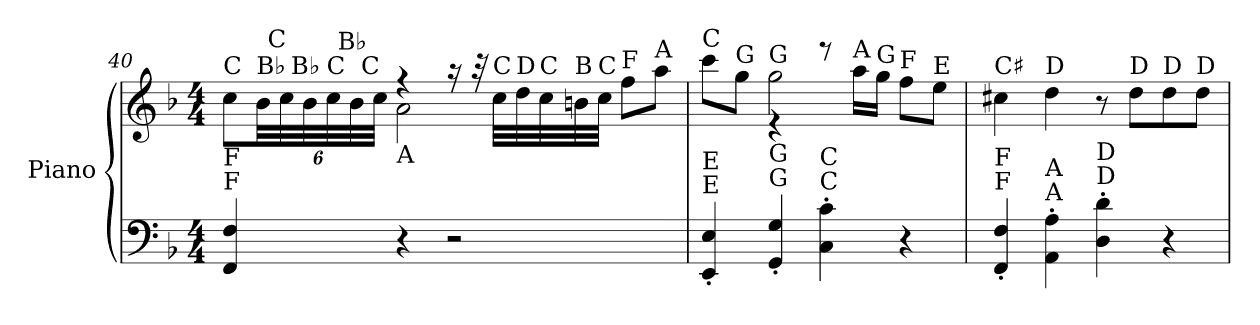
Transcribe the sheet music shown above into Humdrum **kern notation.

**kern	**kern
*part1	*part1
*staff2	*staff1
*I"Piano	*
*I'Pno.	*
*clefF4	*clefG2
*k[b-]	*k[b-]
*M4/4	*M4/4
=40	=40
*	*^
!	!LO:TX:a:t=C	!
!LO:TX:a:t=F	!	!
!LO:TX:a:t=F	!	!
4FF/ 4F/	8cc\L	4ryy
*	*Xbrackettup	*
!	!LO:TX:a:t=B♭	!
.	48b-\LL	.
!	!LO:TX:a:t=C	!
.	48cc\	.
!	!LO:TX:a:t=B♭	!
.	48b-\	.
!	!LO:TX:a:t=C	!
.	48cc\	.
!	!LO:TX:a:t=B♭	!
.	48b-\	.
!	!LO:TX:a:t=C	!
.	48cc\JJJ	.
!	!LO:TX:b:t=A	!
4r	4r	2a\
2r	16r	.
.	32r	.
!	!LO:TX:a:t=C	!
.	32cc\LLL	.
!	!LO:TX:a:t=D	!
.	32dd\	.
!	!LO:TX:a:t=C	!
.	32cc\	.
!	!LO:TX:a:t=B	!
.	32bn\	.
!	!LO:TX:a:t=C	!
.	32cc\JJJ	.
!	!LO:TX:a:t=F	!
.	8ff\L	4ryy
!	!LO:TX:a:t=A	!
.	8aa\J	.
!!LO:PB:g=z	!!
=41	=41	=41
!	!LO:TX:a:t=C	!
!LO:TX:a:t=E	!	!
!LO:TX:a:t=E	!	!
4EE/' 4E/'	8ccc\L	4ryy
!	!LO:TX:a:t=G	!
.	8gg\J	.
!	!LO:TX:a:t=G	!
!LO:TX:a:t=G	!	!
!LO:TX:a:t=G	!	!
4GG/' 4G/'	4re	2gg\
!LO:TX:a:t=C	!	!
!LO:TX:a:t=C	!	!
4C\' 4c\'	8r	.
!	!LO:TX:a:t=A	!
.	16aa\LL	.
!	!LO:TX:a:t=G	!
.	16gg\JJ	.
!	!LO:TX:a:t=F	!
4r	8ff\L	4ryy
!	!LO:TX:a:t=E	!
.	8ee\J	.
*	*v	*v
=42	=42
!	!LO:TX:a:t=C♯
!LO:TX:a:t=F	!
!LO:TX:a:t=F	!
4FF/' 4F/'	4cc#X\
!	!LO:TX:a:t=D
!LO:TX:a:t=A	!
!LO:TX:a:t=A	!
4AA\' 4A\'	4dd\
!LO:TX:a:t=D	!
!LO:TX:a:t=D	!
4D\' 4d\'	8r
!	!LO:TX:a:t=D
.	8dd\L
!	!LO:TX:a:t=D
4r	8dd\
!	!LO:TX:a:t=D
.	8dd\J
=	=
*-	*-
